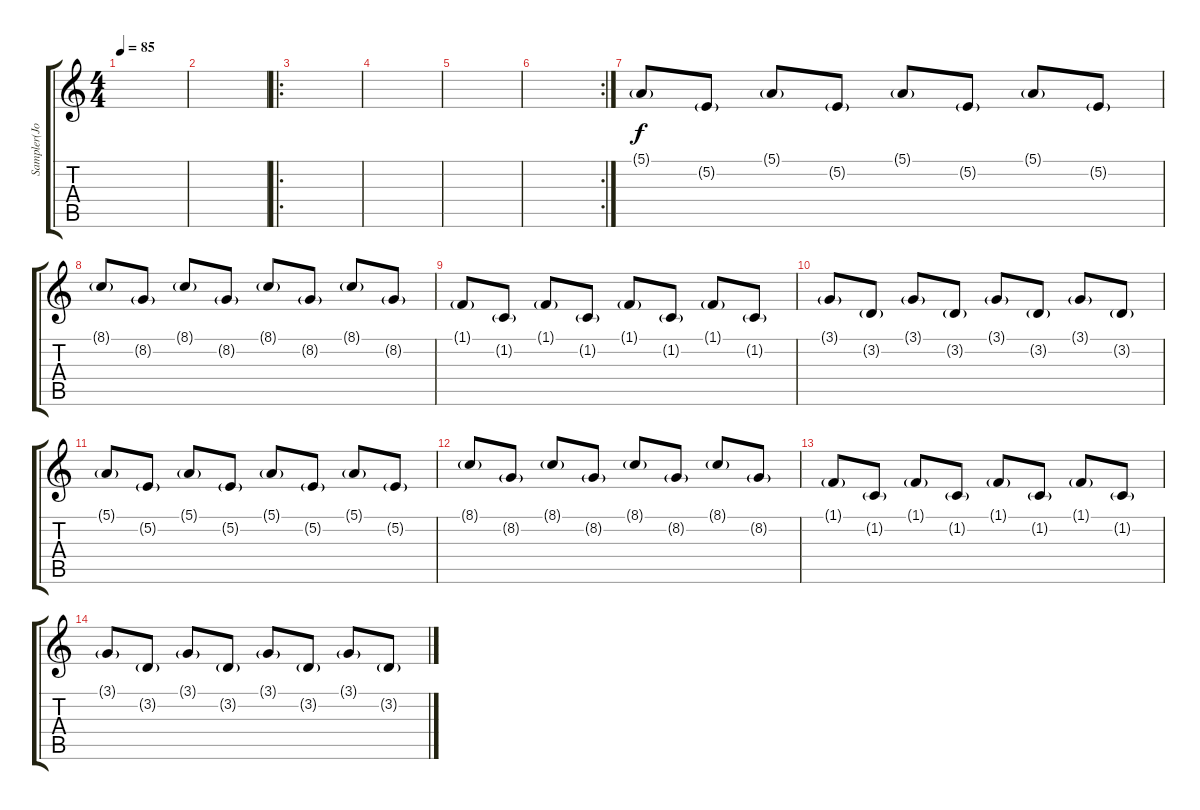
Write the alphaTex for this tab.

\track ("Sampler(Joseph Hahn)" "Sampler(Jo") {instrument pad1newage}
\staff {score tabs}
\tuning (E4 B3 G3 D3 A2 E2) {hide}
\ts (4 4)
\tempo 85
\clef g2
\ks c
|
|
\ro
|
|
|
\rc 2
|
5.1{g}.8{volume 7} 5.2{g}.8 5.1{g}.8 5.2{g}.8 5.1{g}.8 5.2{g}.8 5.1{g}.8 5.2{g}.8 |
8.1{g}.8 8.2{g}.8 8.1{g}.8 8.2{g}.8 8.1{g}.8 8.2{g}.8 8.1{g}.8 8.2{g}.8 |
1.1{g}.8 1.2{g}.8 1.1{g}.8 1.2{g}.8 1.1{g}.8 1.2{g}.8 1.1{g}.8 1.2{g}.8 |
3.1{g}.8 3.2{g}.8 3.1{g}.8 3.2{g}.8 3.1{g}.8 3.2{g}.8 3.1{g}.8 3.2{g}.8 |
5.1{g}.8{volume 7} 5.2{g}.8 5.1{g}.8 5.2{g}.8 5.1{g}.8 5.2{g}.8 5.1{g}.8 5.2{g}.8 |
8.1{g}.8 8.2{g}.8 8.1{g}.8 8.2{g}.8 8.1{g}.8 8.2{g}.8 8.1{g}.8 8.2{g}.8 |
1.1{g}.8 1.2{g}.8 1.1{g}.8 1.2{g}.8 1.1{g}.8 1.2{g}.8 1.1{g}.8 1.2{g}.8 |
3.1{g}.8 3.2{g}.8 3.1{g}.8 3.2{g}.8 3.1{g}.8 3.2{g}.8 3.1{g}.8 3.2{g}.8
